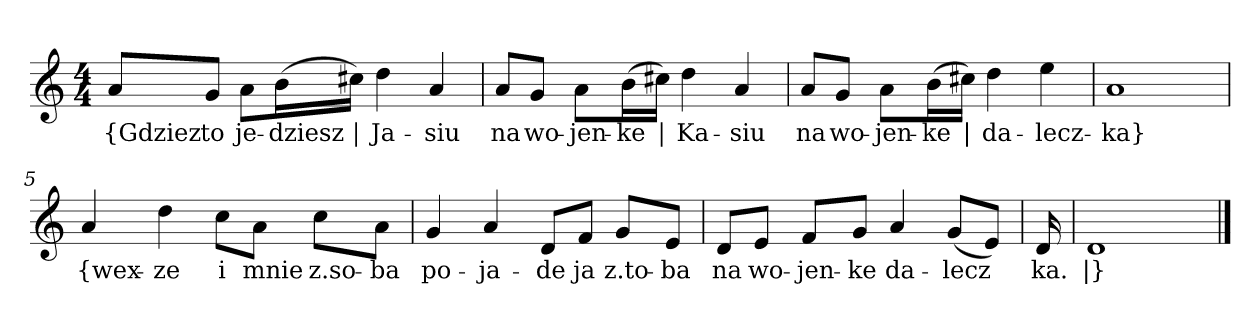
**kern	**text
*part1	*part1
*staff1	*staff1
*clefG2	*
*k[]	*
*M4/4	*
=	=
8a/L	{Gdziez
8g/J	to
8a\L	je-
(16b\L	-dziesz
16cc#X\JJ)	|
4dd	Ja-
4a	-siu
=2	=2
8a/L	na
8g/J	wo-
8a\L	-jen-
(16b\L	-ke
16cc#X\JJ)	|
4dd	Ka-
4a	-siu
=3	=3
8a/L	na
8g/J	wo-
8a\L	-jen-
(16b\L	-ke
16cc#X\JJ)	|
4dd	da-
4ee	-lecz-
=4	=4
1a	-ka}
=5y	=5y
4a	{wex-
4dd	-ze
8cc\L	i
8a\J	mnie
8cc\L	z.so-
8a\J	-ba
=6	=6
4g	po-
4a	-ja-
8d/L	-de
8f/J	ja
8g/L	z.to-
8e/J	-ba
=7	=7
8d/L	na
8e/J	wo-
8f/L	-jen-
8g/J	-ke
4a	da-
(8g/L	-lecz
8e/J)	--
=8y	=8y
16d	-ka.
=9	=9
1d	|}
==	==
*-	*-
